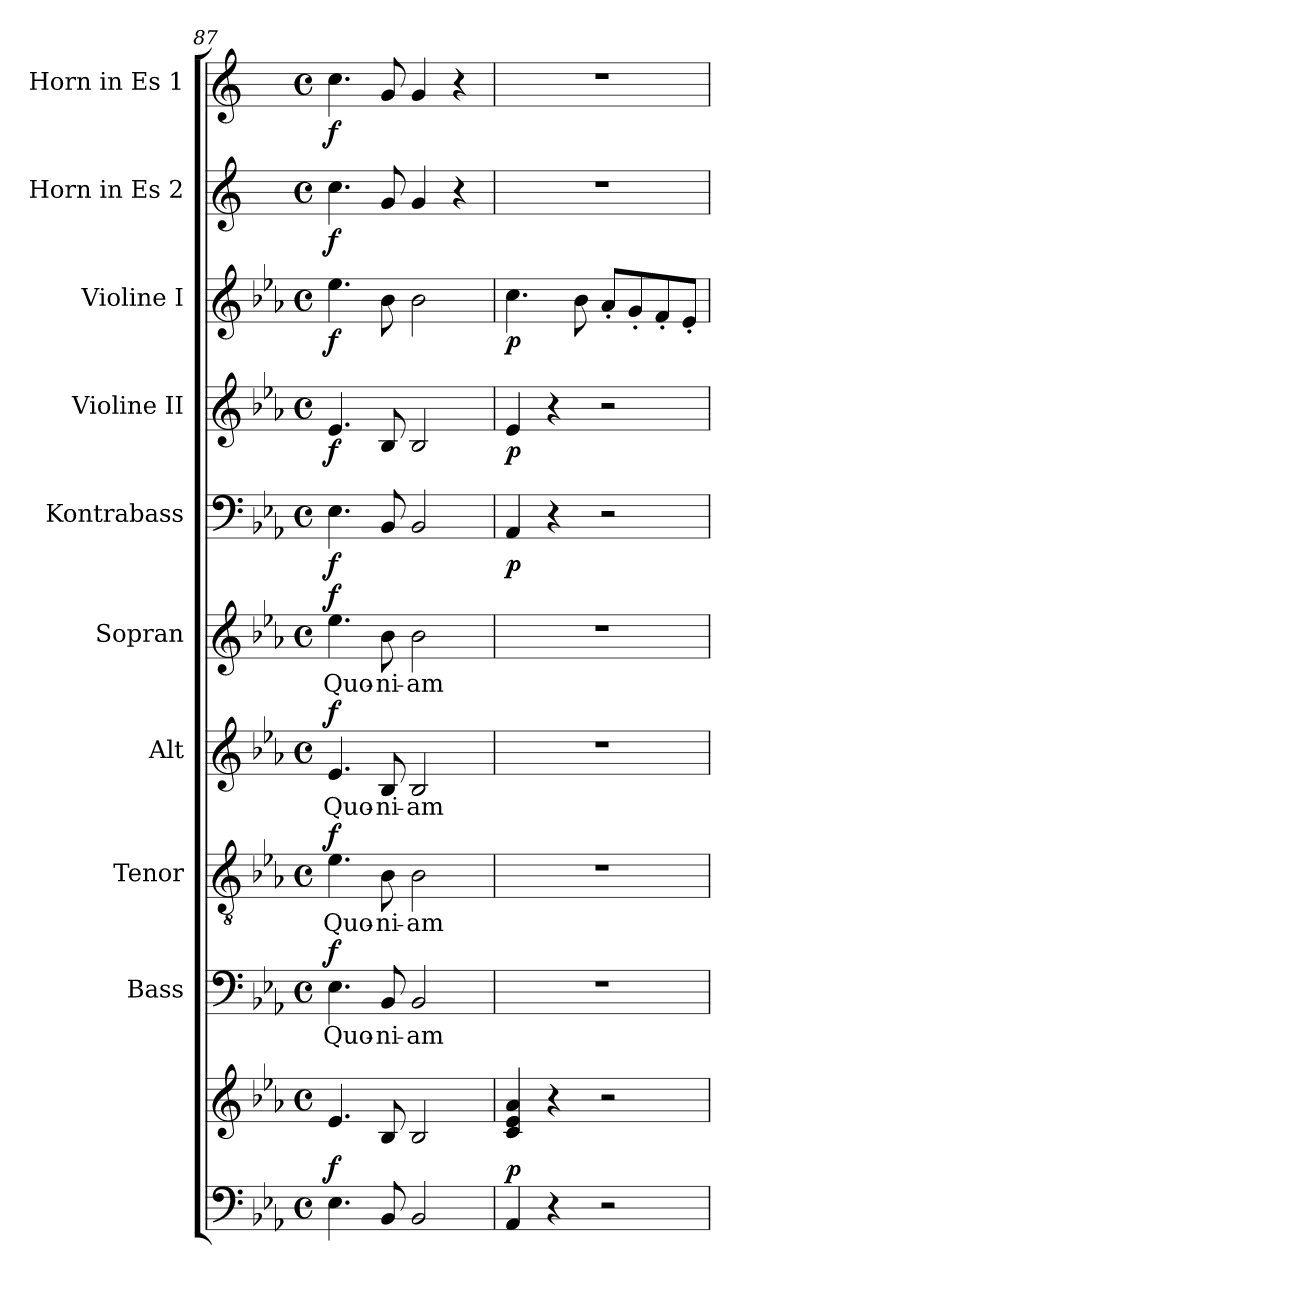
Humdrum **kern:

**kern	**kern	**dynam	**kern	**text	**dynam	**kern	**text	**dynam	**kern	**text	**dynam	**kern	**text	**dynam	**kern	**dynam	**kern	**dynam	**kern	**dynam	**kern	**dynam	**kern	**dynam
*part10	*part10	*part10	*part9	*part9	*part9	*part8	*part8	*part8	*part7	*part7	*part7	*part6	*part6	*part6	*part5	*part5	*part4	*part4	*part3	*part3	*part2	*part2	*part1	*part1
*staff11	*staff10	*staff10/11	*staff9	*staff9	*staff9	*staff8	*staff8	*staff8	*staff7	*staff7	*staff7	*staff6	*staff6	*staff6	*staff5	*staff5	*staff4	*staff4	*staff3	*staff3	*staff2	*staff2	*staff1	*staff1
*	*	*	*I"Bass	*	*	*I"Tenor	*	*	*I"Alt	*	*	*I"Sopran	*	*	*I"Kontrabass	*	*I"Violine II	*	*I"Violine I	*	*I"Horn in Es 2	*	*I"Horn in Es 1	*
*	*	*	*I'B.	*	*	*I'T.	*	*	*I'A.	*	*	*I'S.	*	*	*I'Kb.	*	*I'Vl. II	*	*I'Vl. I	*	*I'Hr. Es 2	*	*I'Hr. Es 1	*
*clefF4	*clefG2	*	*clefF4	*	*	*clefGv2	*	*	*clefG2	*	*	*clefG2	*	*	*clefF4	*	*clefG2	*	*clefG2	*	*clefG2	*	*clefG2	*
*	*	*	*	*	*	*	*	*	*	*	*	*	*	*	*ITrd7c12	*	*	*	*	*	*ITrd5c9	*	*ITrd5c9	*
*k[b-e-a-]	*k[b-e-a-]	*	*k[b-e-a-]	*	*	*k[b-e-a-]	*	*	*k[b-e-a-]	*	*	*k[b-e-a-]	*	*	*k[b-e-a-]	*	*k[b-e-a-]	*	*k[b-e-a-]	*	*k[b-e-a-]	*	*k[b-e-a-]	*
*E-:	*E-:	*	*E-:	*	*	*E-:	*	*	*E-:	*	*	*E-:	*	*	*E-:	*	*E-:	*	*E-:	*	*E-:	*	*E-:	*
*M4/4	*M4/4	*	*M4/4	*	*	*M4/4	*	*	*M4/4	*	*	*M4/4	*	*	*M4/4	*	*M4/4	*	*M4/4	*	*M4/4	*	*M4/4	*
*met(c)	*met(c)	*	*met(c)	*	*	*met(c)	*	*	*met(c)	*	*	*met(c)	*	*	*met(c)	*	*met(c)	*	*met(c)	*	*met(c)	*	*met(c)	*
=87	=87	=87	=87	=87	=87	=87	=87	=87	=87	=87	=87	=87	=87	=87	=87	=87	=87	=87	=87	=87	=87	=87	=87	=87
!	!	!LO:DY:a=2	!	!LO:LY:b	!LO:DY:a	!	!LO:LY:b	!LO:DY:a	!	!LO:LY:b	!LO:DY:a	!	!LO:LY:b	!LO:DY:a	!	!LO:DY:b	!	!LO:DY:b	!	!LO:DY:b	!	!LO:DY:b	!	!LO:DY:b
4.E-\	4.e-/	f	4.E-\	Quo-	f	4.e-\	Quo-	f	4.e-/	Quo-	f	4.ee-\	Quo-	f	4.EE-\	f	4.e-/	f	4.ee-\	f	4.e-\	f	4.e-\	f
!	!	!	!	!LO:LY:b	!	!	!LO:LY:b	!	!	!LO:LY:b	!	!	!LO:LY:b	!	!	!	!	!	!	!	!	!	!	!
8BB-/	8B-/	.	8BB-/	-ni-	.	8B-\	-ni-	.	8B-/	-ni-	.	8b-\	-ni-	.	8BBB-/	.	8B-/	.	8b-\	.	8B-/	.	8B-/	.
!	!	!	!	!LO:LY:b	!	!	!LO:LY:b	!	!	!LO:LY:b	!	!	!LO:LY:b	!	!	!	!	!	!	!	!	!	!	!
2BB-/	2B-/	.	2BB-/	-am	.	2B-\	-am	.	2B-/	-am	.	2b-\	-am	.	2BBB-/	.	2B-/	.	2b-\	.	4B-/	.	4B-/	.
.	.	.	.	.	.	.	.	.	.	.	.	.	.	.	.	.	.	.	.	.	4r	.	4r	.
=88	=88	=88	=88	=88	=88	=88	=88	=88	=88	=88	=88	=88	=88	=88	=88	=88	=88	=88	=88	=88	=88	=88	=88	=88
!	!	!LO:DY:a=2	!	!	!	!	!	!	!	!	!	!	!	!	!	!LO:DY:b	!	!LO:DY:b	!	!LO:DY:b	!	!	!	!
4AA-/	4c/ 4e-/ 4a-/	p	1r	.	.	1r	.	.	1r	.	.	1r	.	.	4AAA-/	p	4e-/	p	4.cc\	p	1r	.	1r	.
4r	4r	.	.	.	.	.	.	.	.	.	.	.	.	.	4r	.	4r	.	.	.	.	.	.	.
.	.	.	.	.	.	.	.	.	.	.	.	.	.	.	.	.	.	.	8b-\	.	.	.	.	.
2r	2r	.	.	.	.	.	.	.	.	.	.	.	.	.	2r	.	2r	.	8a-'</L	.	.	.	.	.
.	.	.	.	.	.	.	.	.	.	.	.	.	.	.	.	.	.	.	8g'</	.	.	.	.	.
.	.	.	.	.	.	.	.	.	.	.	.	.	.	.	.	.	.	.	8f'</	.	.	.	.	.
.	.	.	.	.	.	.	.	.	.	.	.	.	.	.	.	.	.	.	8e-'</J	.	.	.	.	.
=	=	=	=	=	=	=	=	=	=	=	=	=	=	=	=	=	=	=	=	=	=	=	=	=
*-	*-	*-	*-	*-	*-	*-	*-	*-	*-	*-	*-	*-	*-	*-	*-	*-	*-	*-	*-	*-	*-	*-	*-	*-
